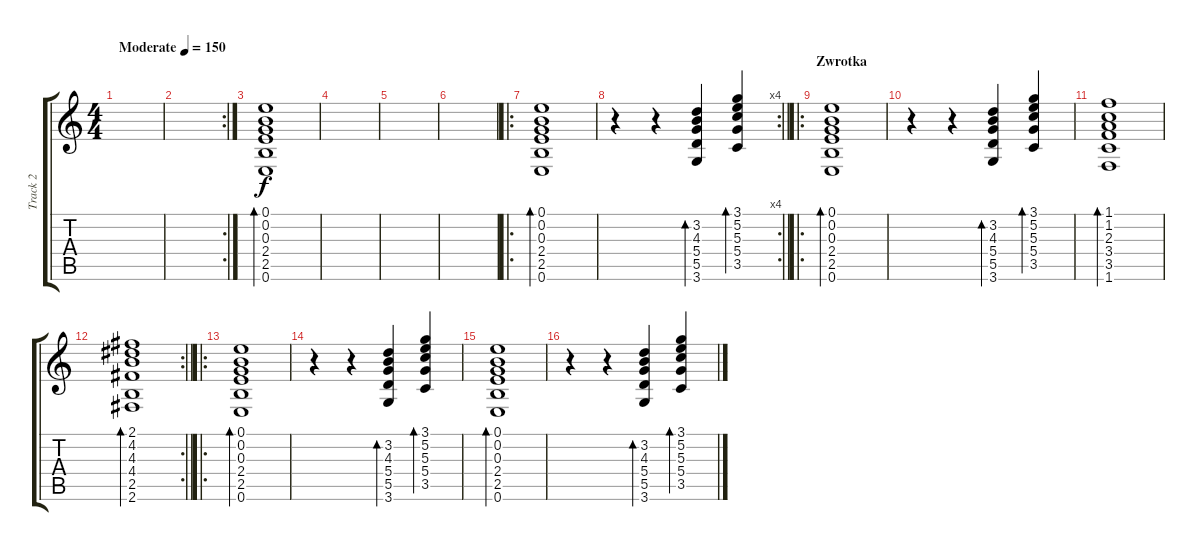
\track ("Track 2" "Track 2") {instrument electricguitarclean}
\staff {score tabs}
\tuning (E4 B3 G3 D3 A2 E2) {hide}
\ts (4 4)
\tempo (150 "Moderate")
\clef g2
\ks c
|
\rc 2
|
(0.1 0.2 0.3 2.4 2.5 0.6).1{bd 240} |
|
|
|
\ro
(0.1 0.2 0.3 2.4 2.5 0.6).1{bd 240} |
\rc 4
\barLineRight lightlight
r.4 r.4 (3.2 4.3 5.4 5.5 3.6).4{bd 120} (3.1 5.2 5.3 5.4 3.5).4{bd 120} |
\ro
\section ("" "Zwrotka")
(0.1 0.2 0.3 2.4 2.5 0.6).1{bd 240} |
r.4 r.4 (3.2 4.3 5.4 5.5 3.6).4{bd 60} (3.1 5.2 5.3 5.4 3.5).4{bd 60} |
(1.1 1.2 2.3 3.4 3.5 1.6).1{bd 60} |
\rc 2
\barLineRight lightlight
(2.1 4.2 4.3 4.4 2.5 2.6).1{bd 60} |
\ro
(0.1 0.2 0.3 2.4 2.5 0.6).1{bd 240} |
r.4 r.4 (3.2 4.3 5.4 5.5 3.6).4{bd 30} (3.1 5.2 5.3 5.4 3.5).4{bd 30} |
(0.1 0.2 0.3 2.4 2.5 0.6).1{bd 240} |
r.4 r.4 (3.2 4.3 5.4 5.5 3.6).4{bd 30} (3.1 5.2 5.3 5.4 3.5).4{bd 30}
